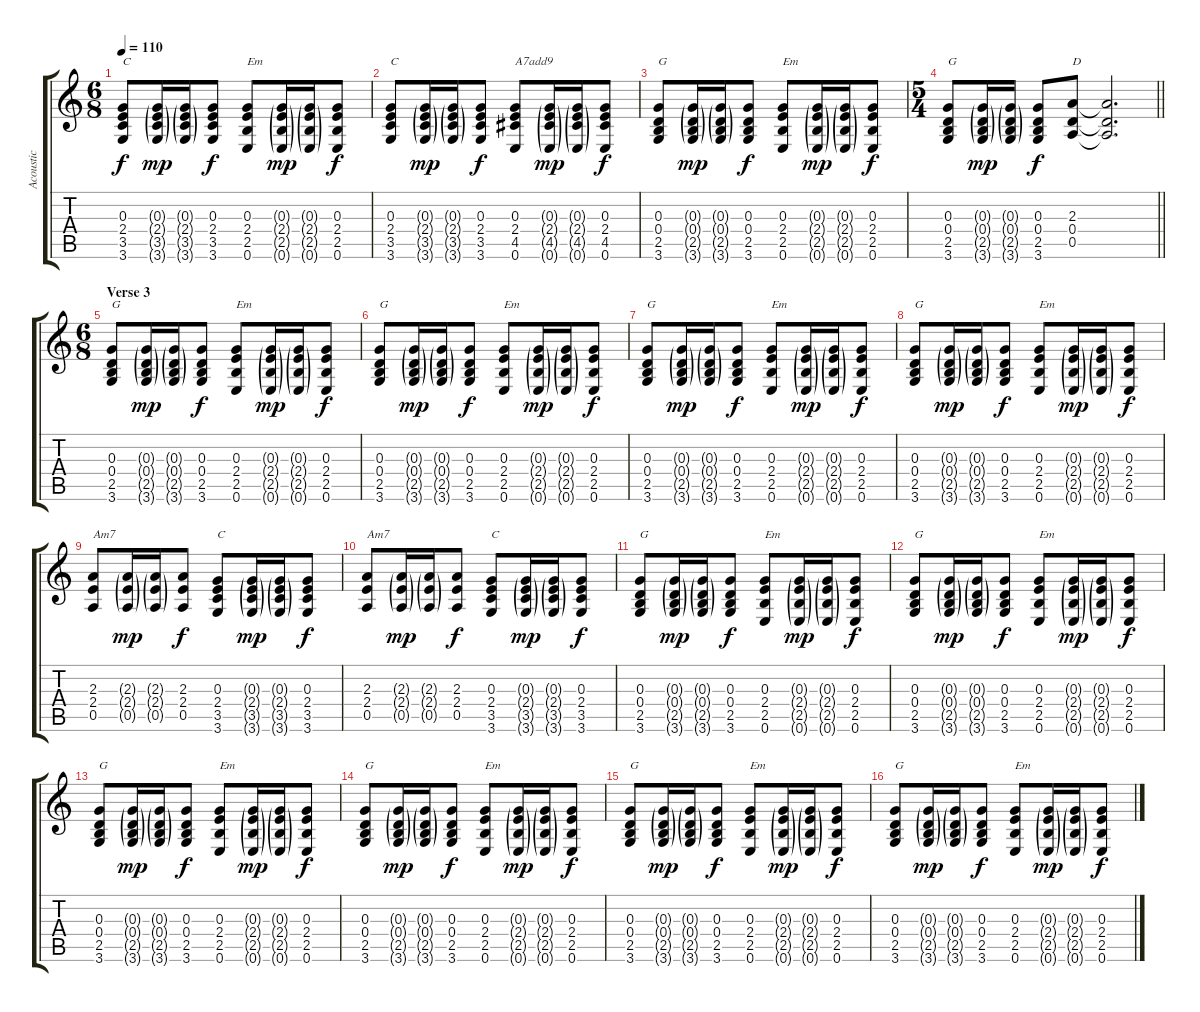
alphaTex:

\track ("Acoustic" "Acoustic") {instrument acousticguitarsteel}
\staff {score tabs}
\tuning (E4 B3 G3 D3 A2 E2) {hide}
\ts (6 8)
\tempo 110
\clef g2
\ks c
(0.3 2.4 3.5 3.6).8{txt "C" dy f} (0.3{g} 2.4{g} 3.5{g} 3.6{g}).16{dy mp} (0.3{g} 2.4{g} 3.5{g} 3.6{g}).16 (0.3 2.4 3.5 3.6).8{dy f} (0.3 2.4 2.5 0.6).8{txt "Em"} (0.3{g} 2.4{g} 2.5{g} 0.6{g}).16{dy mp} (0.3{g} 2.4{g} 2.5{g} 0.6{g}).16 (0.3 2.4 2.5 0.6).8{dy f} |
(0.3 2.4 3.5 3.6).8{txt "C"} (0.3{g} 2.4{g} 3.5{g} 3.6{g}).16{dy mp} (0.3{g} 2.4{g} 3.5{g} 3.6{g}).16 (0.3 2.4 3.5 3.6).8{dy f} (0.3 2.4 4.5 0.6).8{txt "A7add9"} (0.3{g} 2.4{g} 4.5{g} 0.6{g}).16{dy mp} (0.3{g} 2.4{g} 4.5{g} 0.6{g}).16 (0.3 2.4 4.5 0.6).8{dy f} |
(0.3 0.4 2.5 3.6).8{txt "G"} (0.3{g} 0.4{g} 2.5{g} 3.6{g}).16{dy mp} (0.3{g} 0.4{g} 2.5{g} 3.6{g}).16 (0.3 0.4 2.5 3.6).8{dy f} (0.3 2.4 2.5 0.6).8{txt "Em"} (0.3{g} 2.4{g} 2.5{g} 0.6{g}).16{dy mp} (0.3{g} 2.4{g} 2.5{g} 0.6{g}).16 (0.3 2.4 2.5 0.6).8{dy f} |
\ts (5 4)
\barLineRight lightlight
(0.3 0.4 2.5 3.6).8{txt "G"} (0.3{g} 0.4{g} 2.5{g} 3.6{g}).16{dy mp} (0.3{g} 0.4{g} 2.5{g} 3.6{g}).16 (0.3 0.4 2.5 3.6).8{dy f} (2.3 0.4 0.5).8{txt "D"} (2.3{t} 0.4{t} 0.5{t}).2{d} |
\ts (6 8)
\section ("" "Verse 3")
(0.3 0.4 2.5 3.6).8{txt "G"} (0.3{g} 0.4{g} 2.5{g} 3.6{g}).16{dy mp} (0.3{g} 0.4{g} 2.5{g} 3.6{g}).16 (0.3 0.4 2.5 3.6).8{dy f} (0.3 2.4 2.5 0.6).8{txt "Em"} (0.3{g} 2.4{g} 2.5{g} 0.6{g}).16{dy mp} (0.3{g} 2.4{g} 2.5{g} 0.6{g}).16 (0.3 2.4 2.5 0.6).8{dy f} |
(0.3 0.4 2.5 3.6).8{txt "G"} (0.3{g} 0.4{g} 2.5{g} 3.6{g}).16{dy mp} (0.3{g} 0.4{g} 2.5{g} 3.6{g}).16 (0.3 0.4 2.5 3.6).8{dy f} (0.3 2.4 2.5 0.6).8{txt "Em"} (0.3{g} 2.4{g} 2.5{g} 0.6{g}).16{dy mp} (0.3{g} 2.4{g} 2.5{g} 0.6{g}).16 (0.3 2.4 2.5 0.6).8{dy f} |
(0.3 0.4 2.5 3.6).8{txt "G"} (0.3{g} 0.4{g} 2.5{g} 3.6{g}).16{dy mp} (0.3{g} 0.4{g} 2.5{g} 3.6{g}).16 (0.3 0.4 2.5 3.6).8{dy f} (0.3 2.4 2.5 0.6).8{txt "Em"} (0.3{g} 2.4{g} 2.5{g} 0.6{g}).16{dy mp} (0.3{g} 2.4{g} 2.5{g} 0.6{g}).16 (0.3 2.4 2.5 0.6).8{dy f} |
(0.3 0.4 2.5 3.6).8{txt "G"} (0.3{g} 0.4{g} 2.5{g} 3.6{g}).16{dy mp} (0.3{g} 0.4{g} 2.5{g} 3.6{g}).16 (0.3 0.4 2.5 3.6).8{dy f} (0.3 2.4 2.5 0.6).8{txt "Em"} (0.3{g} 2.4{g} 2.5{g} 0.6{g}).16{dy mp} (0.3{g} 2.4{g} 2.5{g} 0.6{g}).16 (0.3 2.4 2.5 0.6).8{dy f} |
(2.3 2.4 0.5).8{txt "Am7"} (2.3{g} 2.4{g} 0.5{g}).16{dy mp} (2.3{g} 2.4{g} 0.5{g}).16 (2.3 2.4 0.5).8{dy f} (0.3 2.4 3.5 3.6).8{txt "C"} (0.3{g} 2.4{g} 3.5{g} 3.6{g}).16{dy mp} (0.3{g} 2.4{g} 3.5{g} 3.6{g}).16 (0.3 2.4 3.5 3.6).8{dy f} |
(2.3 2.4 0.5).8{txt "Am7"} (2.3{g} 2.4{g} 0.5{g}).16{dy mp} (2.3{g} 2.4{g} 0.5{g}).16 (2.3 2.4 0.5).8{dy f} (0.3 2.4 3.5 3.6).8{txt "C"} (0.3{g} 2.4{g} 3.5{g} 3.6{g}).16{dy mp} (0.3{g} 2.4{g} 3.5{g} 3.6{g}).16 (0.3 2.4 3.5 3.6).8{dy f} |
(0.3 0.4 2.5 3.6).8{txt "G"} (0.3{g} 0.4{g} 2.5{g} 3.6{g}).16{dy mp} (0.3{g} 0.4{g} 2.5{g} 3.6{g}).16 (0.3 0.4 2.5 3.6).8{dy f} (0.3 2.4 2.5 0.6).8{txt "Em"} (0.3{g} 2.4{g} 2.5{g} 0.6{g}).16{dy mp} (0.3{g} 2.4{g} 2.5{g} 0.6{g}).16 (0.3 2.4 2.5 0.6).8{dy f} |
(0.3 0.4 2.5 3.6).8{txt "G"} (0.3{g} 0.4{g} 2.5{g} 3.6{g}).16{dy mp} (0.3{g} 0.4{g} 2.5{g} 3.6{g}).16 (0.3 0.4 2.5 3.6).8{dy f} (0.3 2.4 2.5 0.6).8{txt "Em"} (0.3{g} 2.4{g} 2.5{g} 0.6{g}).16{dy mp} (0.3{g} 2.4{g} 2.5{g} 0.6{g}).16 (0.3 2.4 2.5 0.6).8{dy f} |
(0.3 0.4 2.5 3.6).8{txt "G"} (0.3{g} 0.4{g} 2.5{g} 3.6{g}).16{dy mp} (0.3{g} 0.4{g} 2.5{g} 3.6{g}).16 (0.3 0.4 2.5 3.6).8{dy f} (0.3 2.4 2.5 0.6).8{txt "Em"} (0.3{g} 2.4{g} 2.5{g} 0.6{g}).16{dy mp} (0.3{g} 2.4{g} 2.5{g} 0.6{g}).16 (0.3 2.4 2.5 0.6).8{dy f} |
(0.3 0.4 2.5 3.6).8{txt "G"} (0.3{g} 0.4{g} 2.5{g} 3.6{g}).16{dy mp} (0.3{g} 0.4{g} 2.5{g} 3.6{g}).16 (0.3 0.4 2.5 3.6).8{dy f} (0.3 2.4 2.5 0.6).8{txt "Em"} (0.3{g} 2.4{g} 2.5{g} 0.6{g}).16{dy mp} (0.3{g} 2.4{g} 2.5{g} 0.6{g}).16 (0.3 2.4 2.5 0.6).8{dy f} |
(0.3 0.4 2.5 3.6).8{txt "G"} (0.3{g} 0.4{g} 2.5{g} 3.6{g}).16{dy mp} (0.3{g} 0.4{g} 2.5{g} 3.6{g}).16 (0.3 0.4 2.5 3.6).8{dy f} (0.3 2.4 2.5 0.6).8{txt "Em"} (0.3{g} 2.4{g} 2.5{g} 0.6{g}).16{dy mp} (0.3{g} 2.4{g} 2.5{g} 0.6{g}).16 (0.3 2.4 2.5 0.6).8{dy f} |
(0.3 0.4 2.5 3.6).8{txt "G"} (0.3{g} 0.4{g} 2.5{g} 3.6{g}).16{dy mp} (0.3{g} 0.4{g} 2.5{g} 3.6{g}).16 (0.3 0.4 2.5 3.6).8{dy f} (0.3 2.4 2.5 0.6).8{txt "Em"} (0.3{g} 2.4{g} 2.5{g} 0.6{g}).16{dy mp} (0.3{g} 2.4{g} 2.5{g} 0.6{g}).16 (0.3 2.4 2.5 0.6).8{dy f}
